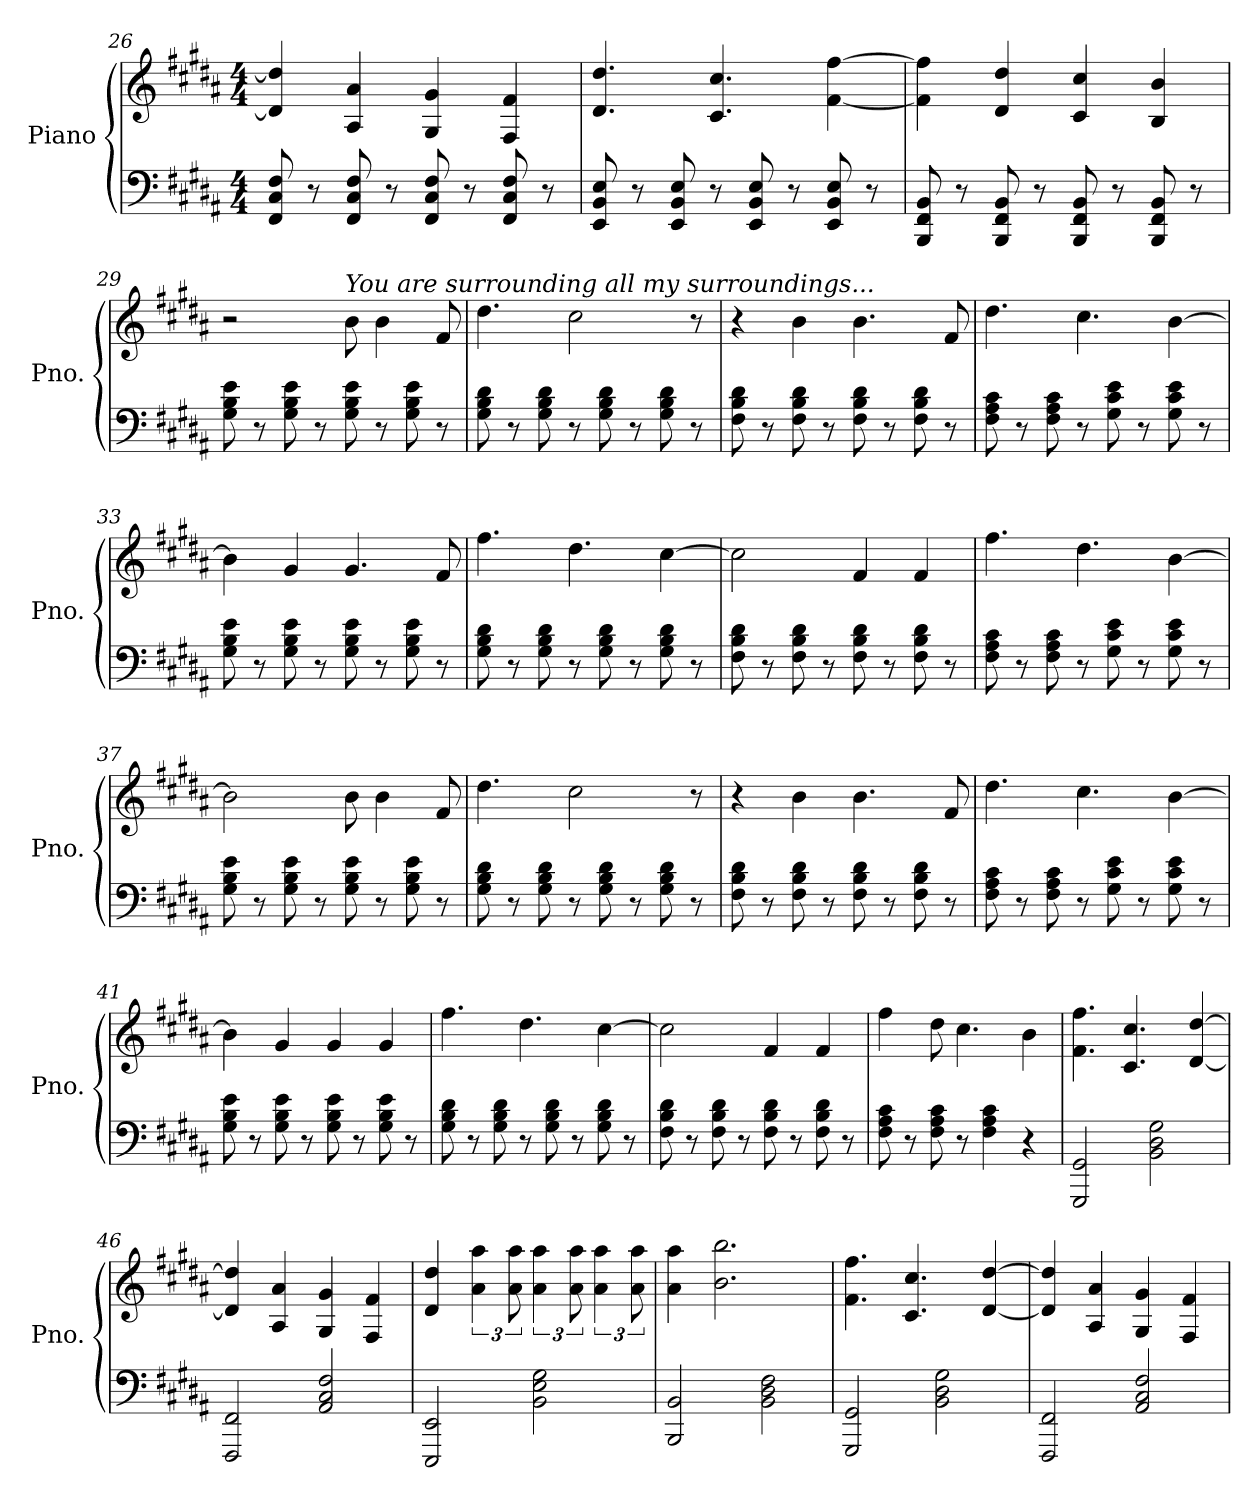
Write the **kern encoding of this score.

**kern	**kern
*part1	*part1
*staff2	*staff1
*I"Piano	*
*I'Pno.	*
!!LO:LB:g=z
*clefF4	*clefG2
*k[f#c#g#d#a#]	*k[f#c#g#d#a#]
*M4/4	*M4/4
=26	=26
8FF#/ 8C#/ 8F#/	4d#/] 4dd#/]
8r	.
8FF#/ 8C#/ 8F#/	4A#/ 4a#/
8r	.
8FF#/ 8C#/ 8F#/	4G#/ 4g#/
8r	.
8FF#/ 8C#/ 8F#/	4F#/ 4f#/
8r	.
=27	=27
8EE/ 8BB/ 8E/	4.d#/ 4.dd#/
8r	.
8EE/ 8BB/ 8E/	.
8r	4.c#/ 4.cc#/
8EE/ 8BB/ 8E/	.
8r	.
8EE/ 8BB/ 8E/	[4f#\ [4ff#\
8r	.
=28	=28
8BBB/ 8FF#/ 8BB/	4f#\] 4ff#\]
8r	.
8BBB/ 8FF#/ 8BB/	4d#/ 4dd#/
8r	.
8BBB/ 8FF#/ 8BB/	4c#/ 4cc#/
8r	.
8BBB/ 8FF#/ 8BB/	4B/ 4b/
8r	.
=29	=29
8G#\ 8B\ 8e\	2r
8r	.
8G#\ 8B\ 8e\	.
8r	.
!	!LO:TX:a:i:t=You are surrounding all my surroundings...
8G#\ 8B\ 8e\	8b\
8r	4b\
8G#\ 8B\ 8e\	.
8r	8f#/
!!LO:LB:g=z
=30	=30
8G#\ 8B\ 8d#\	4.dd#\
8r	.
8G#\ 8B\ 8d#\	.
8r	2cc#\
8G#\ 8B\ 8d#\	.
8r	.
8G#\ 8B\ 8d#\	.
8r	8r
=31	=31
8F#\ 8B\ 8d#\	4r
8r	.
8F#\ 8B\ 8d#\	4b\
8r	.
8F#\ 8B\ 8d#\	4.b\
8r	.
8F#\ 8B\ 8d#\	.
8r	8f#/
=32	=32
8F#\ 8A#\ 8c#\	4.dd#\
8r	.
8F#\ 8A#\ 8c#\	.
8r	4.cc#\
8G#\ 8c#\ 8e\	.
8r	.
8G#\ 8c#\ 8e\	[4b\
8r	.
=33	=33
8G#\ 8B\ 8e\	4b\]
8r	.
8G#\ 8B\ 8e\	4g#/
8r	.
8G#\ 8B\ 8e\	4.g#/
8r	.
8G#\ 8B\ 8e\	.
8r	8f#/
=34	=34
8G#\ 8B\ 8d#\	4.ff#\
8r	.
8G#\ 8B\ 8d#\	.
8r	4.dd#\
8G#\ 8B\ 8d#\	.
8r	.
8G#\ 8B\ 8d#\	[4cc#\
8r	.
!!LO:LB:g=z
=35	=35
8F#\ 8B\ 8d#\	2cc#\]
8r	.
8F#\ 8B\ 8d#\	.
8r	.
8F#\ 8B\ 8d#\	4f#/
8r	.
8F#\ 8B\ 8d#\	4f#/
8r	.
=36	=36
8F#\ 8A#\ 8c#\	4.ff#\
8r	.
8F#\ 8A#\ 8c#\	.
8r	4.dd#\
8G#\ 8c#\ 8e\	.
8r	.
8G#\ 8c#\ 8e\	[4b\
8r	.
=37	=37
8G#\ 8B\ 8e\	2b\]
8r	.
8G#\ 8B\ 8e\	.
8r	.
8G#\ 8B\ 8e\	8b\
8r	4b\
8G#\ 8B\ 8e\	.
8r	8f#/
=38	=38
8G#\ 8B\ 8d#\	4.dd#\
8r	.
8G#\ 8B\ 8d#\	.
8r	2cc#\
8G#\ 8B\ 8d#\	.
8r	.
8G#\ 8B\ 8d#\	.
8r	8r
=39	=39
8F#\ 8B\ 8d#\	4r
8r	.
8F#\ 8B\ 8d#\	4b\
8r	.
8F#\ 8B\ 8d#\	4.b\
8r	.
8F#\ 8B\ 8d#\	.
8r	8f#/
!!LO:LB:g=z
=40	=40
8F#\ 8A#\ 8c#\	4.dd#\
8r	.
8F#\ 8A#\ 8c#\	.
8r	4.cc#\
8G#\ 8c#\ 8e\	.
8r	.
8G#\ 8c#\ 8e\	[4b\
8r	.
=41	=41
8G#\ 8B\ 8e\	4b\]
8r	.
8G#\ 8B\ 8e\	4g#/
8r	.
8G#\ 8B\ 8e\	4g#/
8r	.
8G#\ 8B\ 8e\	4g#/
8r	.
=42	=42
8G#\ 8B\ 8d#\	4.ff#\
8r	.
8G#\ 8B\ 8d#\	.
8r	4.dd#\
8G#\ 8B\ 8d#\	.
8r	.
8G#\ 8B\ 8d#\	[4cc#\
8r	.
=43	=43
8F#\ 8B\ 8d#\	2cc#\]
8r	.
8F#\ 8B\ 8d#\	.
8r	.
8F#\ 8B\ 8d#\	4f#/
8r	.
8F#\ 8B\ 8d#\	4f#/
8r	.
=44	=44
8F#\ 8A#\ 8c#\	4ff#\
8r	.
8F#\ 8A#\ 8c#\	8dd#\
8r	4.cc#\
4F#\ 4A#\ 4c#\	.
4r	4b\
=45	=45
2GGG#/ 2GG#/	4.f#\ 4.ff#\
.	4.c#/ 4.cc#/
2BB\ 2D#\ 2G#\	.
.	[4d#/ [4dd#/
!!LO:PB:g=z
=46	=46
2FFF#/ 2FF#/	4d#/] 4dd#/]
.	4A#/ 4a#/
2AA#/ 2C#/ 2F#/	4G#/ 4g#/
.	4F#/ 4f#/
=47	=47
2EEE/ 2EE/	4d#/ 4dd#/
.	6a#\ 6aa#\
.	12a#\ 12aa#\
2BB\ 2E\ 2G#\	6a#\ 6aa#\
.	12a#\ 12aa#\
.	6a#\ 6aa#\
.	12a#\ 12aa#\
=48	=48
2BBB/ 2BB/	4a#\ 4aa#\
.	2.b\ 2.bb\
2BB\ 2D#\ 2F#\	.
=49	=49
2GGG#/ 2GG#/	4.f#\ 4.ff#\
.	4.c#/ 4.cc#/
2BB\ 2D#\ 2G#\	.
.	[4d#/ [4dd#/
=50	=50
2FFF#/ 2FF#/	4d#/] 4dd#/]
.	4A#/ 4a#/
2AA#/ 2C#/ 2F#/	4G#/ 4g#/
.	4F#/ 4f#/
=	=
*-	*-
